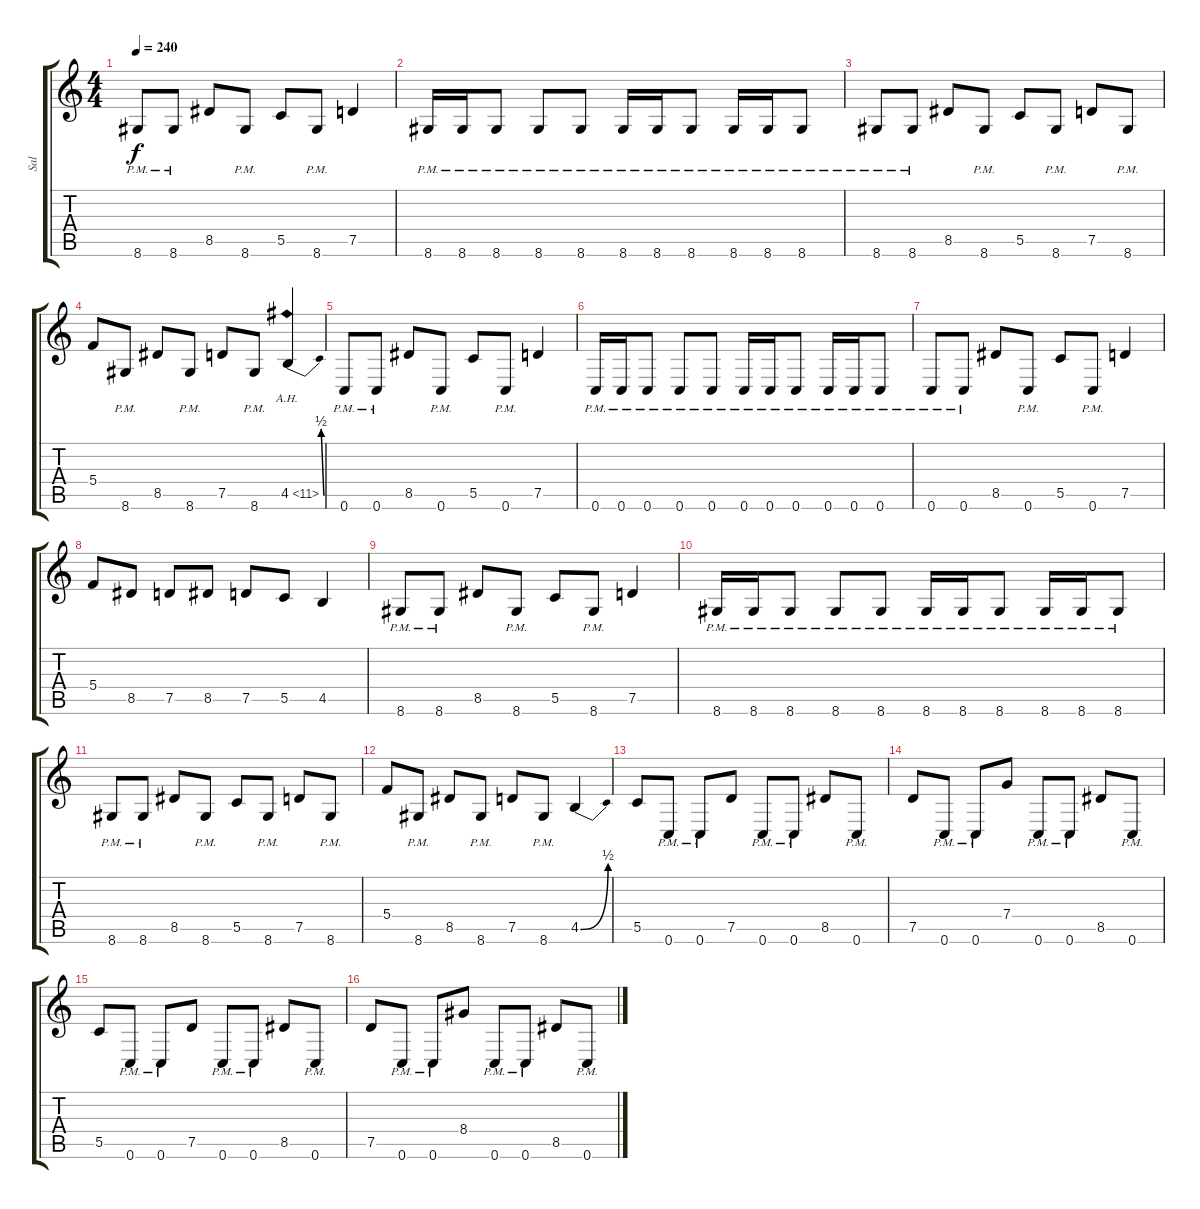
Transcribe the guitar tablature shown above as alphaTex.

\track ("Sal" "Sal") {instrument distortionguitar}
\staff {score tabs}
\tuning (D4 A3 F3 C3 G2 C2) {hide}
\ts (4 4)
\tempo 240
\clef g2
\ks c
8.6{pm}.8{dy f} 8.6{pm}.8 8.5.8 8.6{pm}.8 5.5.8 8.6{pm}.8 7.5.4 |
8.6{pm}.16 8.6{pm}.16 8.6{pm}.8 8.6{pm}.8 8.6{pm}.8 8.6{pm}.16 8.6{pm}.16 8.6{pm}.8 8.6{pm}.16 8.6{pm}.16 8.6{pm}.8 |
8.6{pm}.8 8.6{pm}.8 8.5.8 8.6{pm}.8 5.5.8 8.6{pm}.8 7.5.8 8.6{pm}.8 |
5.4.8 8.6{pm}.8 8.5.8 8.6{pm}.8 7.5.8 8.6{pm}.8 4.5{be (bend 0 0 60 2) ah 7}.4 |
0.6{pm}.8 0.6{pm}.8 8.5.8 0.6{pm}.8 5.5.8 0.6{pm}.8 7.5.4 |
0.6{pm}.16 0.6{pm}.16 0.6{pm}.8 0.6{pm}.8 0.6{pm}.8 0.6{pm}.16 0.6{pm}.16 0.6{pm}.8 0.6{pm}.16 0.6{pm}.16 0.6{pm}.8 |
0.6{pm}.8 0.6{pm}.8 8.5.8 0.6{pm}.8 5.5.8 0.6{pm}.8 7.5.4 |
5.4.8 8.5.8 7.5.8 8.5.8 7.5.8 5.5.8 4.5.4 |
8.6{pm}.8 8.6{pm}.8 8.5.8 8.6{pm}.8 5.5.8 8.6{pm}.8 7.5.4 |
8.6{pm}.16 8.6{pm}.16 8.6{pm}.8 8.6{pm}.8 8.6{pm}.8 8.6{pm}.16 8.6{pm}.16 8.6{pm}.8 8.6{pm}.16 8.6{pm}.16 8.6{pm}.8 |
8.6{pm}.8 8.6{pm}.8 8.5.8 8.6{pm}.8 5.5.8 8.6{pm}.8 7.5.8 8.6{pm}.8 |
5.4.8 8.6{pm}.8 8.5.8 8.6{pm}.8 7.5.8 8.6{pm}.8 4.5{be (bend 0 0 60 2)}.4 |
5.5.8 0.6{pm}.8 0.6{pm}.8 7.5.8 0.6{pm}.8 0.6{pm}.8 8.5.8 0.6{pm}.8 |
7.5.8 0.6{pm}.8 0.6{pm}.8 7.4.8 0.6{pm}.8 0.6{pm}.8 8.5.8 0.6{pm}.8 |
5.5.8 0.6{pm}.8 0.6{pm}.8 7.5.8 0.6{pm}.8 0.6{pm}.8 8.5.8 0.6{pm}.8 |
7.5.8 0.6{pm}.8 0.6{pm}.8 8.4.8 0.6{pm}.8 0.6{pm}.8 8.5.8 0.6{pm}.8
